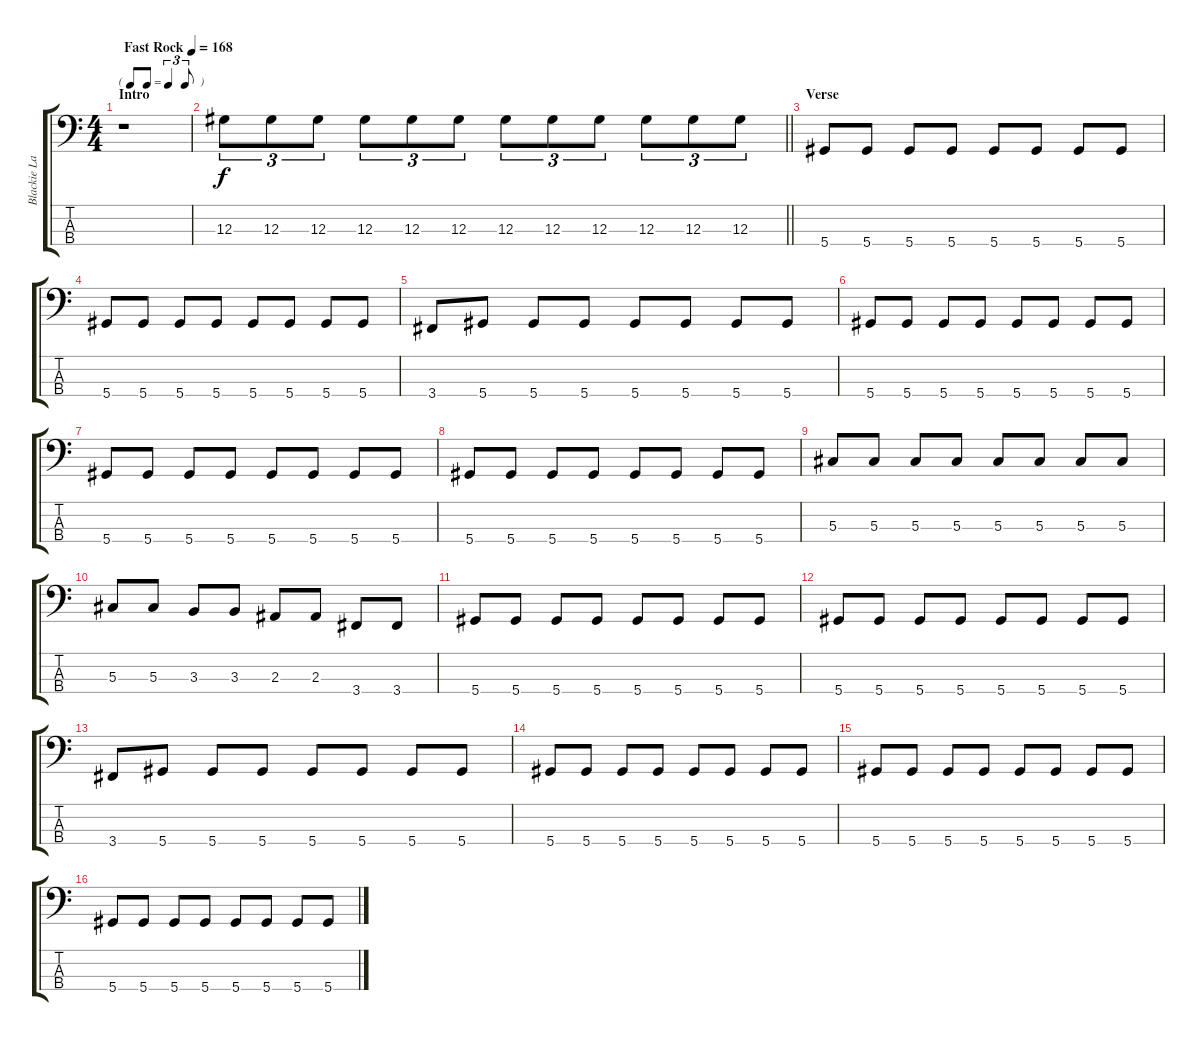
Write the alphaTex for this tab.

\track ("Blackie Lawless (bass)" "Blackie La") {instrument electricbassfinger}
\staff {score tabs}
\tuning (Gb2 Db2 Ab1 Eb1) {hide}
\ts (4 4)
\tf triplet8th
\section ("" "Intro")
\tempo (168 "Fast Rock")
\clef f4
\ks c
r.1{dy f instrument electricbassfinger} |
\barLineRight lightlight
12.3.8{tu (3 2)} 12.3.8{tu (3 2)} 12.3.8{tu (3 2)} 12.3.8{tu (3 2)} 12.3.8{tu (3 2)} 12.3.8{tu (3 2)} 12.3.8{tu (3 2)} 12.3.8{tu (3 2)} 12.3.8{tu (3 2)} 12.3.8{tu (3 2)} 12.3.8{tu (3 2)} 12.3.8{tu (3 2)} |
\section ("" "Verse")
5.4.8 5.4.8 5.4.8 5.4.8 5.4.8 5.4.8 5.4.8 5.4.8 |
5.4.8 5.4.8 5.4.8 5.4.8 5.4.8 5.4.8 5.4.8 5.4.8 |
3.4.8 5.4.8 5.4.8 5.4.8 5.4.8 5.4.8 5.4.8 5.4.8 |
5.4.8 5.4.8 5.4.8 5.4.8 5.4.8 5.4.8 5.4.8 5.4.8 |
5.4.8 5.4.8 5.4.8 5.4.8 5.4.8 5.4.8 5.4.8 5.4.8 |
5.4.8 5.4.8 5.4.8 5.4.8 5.4.8 5.4.8 5.4.8 5.4.8 |
5.3.8 5.3.8 5.3.8 5.3.8 5.3.8 5.3.8 5.3.8 5.3.8 |
5.3.8 5.3.8 3.3.8 3.3.8 2.3.8 2.3.8 3.4.8 3.4.8 |
5.4.8 5.4.8 5.4.8 5.4.8 5.4.8 5.4.8 5.4.8 5.4.8 |
5.4.8 5.4.8 5.4.8 5.4.8 5.4.8 5.4.8 5.4.8 5.4.8 |
3.4.8 5.4.8 5.4.8 5.4.8 5.4.8 5.4.8 5.4.8 5.4.8 |
5.4.8 5.4.8 5.4.8 5.4.8 5.4.8 5.4.8 5.4.8 5.4.8 |
5.4.8 5.4.8 5.4.8 5.4.8 5.4.8 5.4.8 5.4.8 5.4.8 |
5.4.8 5.4.8 5.4.8 5.4.8 5.4.8 5.4.8 5.4.8 5.4.8
